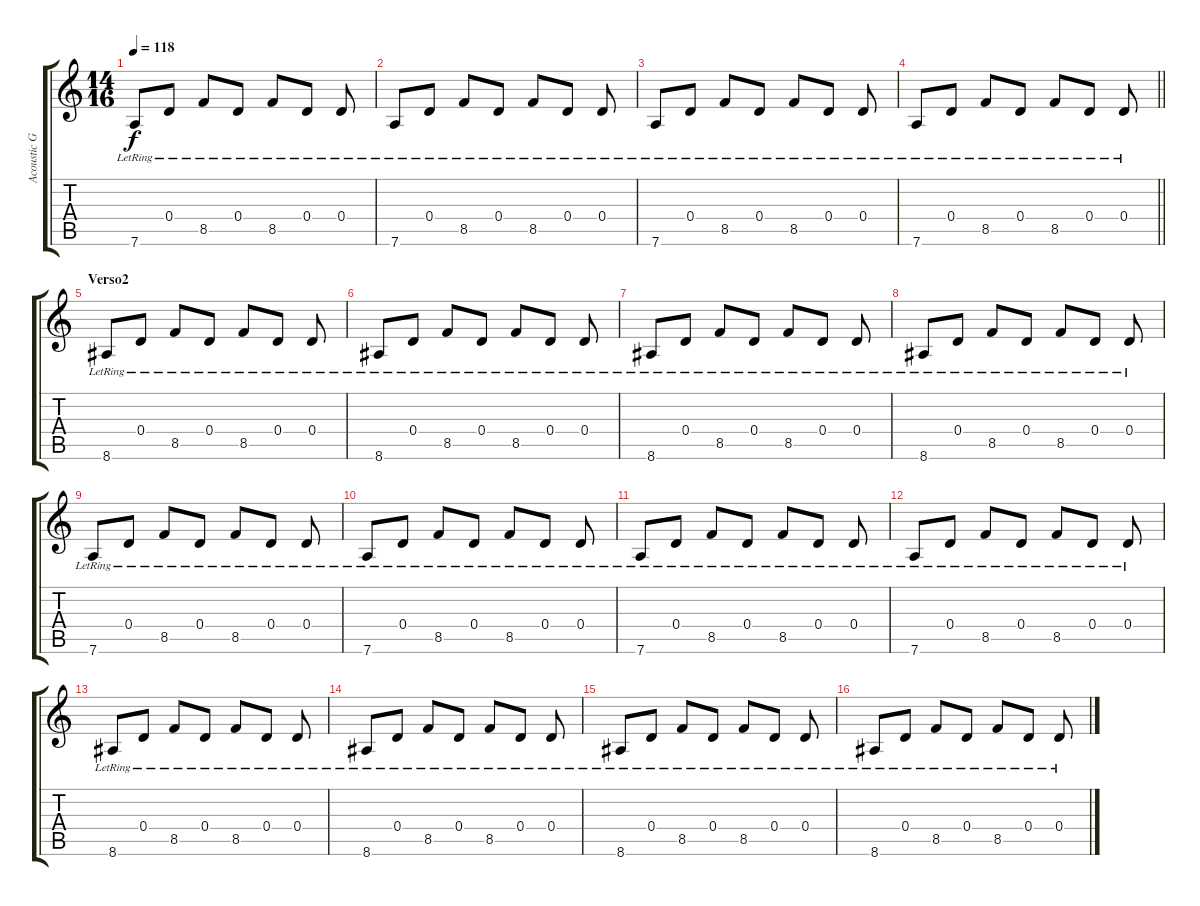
\track ("Acoustic Guitar (Mike Sullivan)" "Acoustic G") {instrument acousticguitarsteel}
\staff {score tabs}
\tuning (E4 B3 G3 D3 A2 D2) {hide}
\ts (14 16)
\tempo 118
\clef g2
\ks c
7.6{lr}.8{dy f} 0.4{lr}.8 8.5{lr}.8 0.4{lr}.8 8.5{lr}.8 0.4{lr}.8 0.4{lr}.8 |
7.6{lr}.8 0.4{lr}.8 8.5{lr}.8 0.4{lr}.8 8.5{lr}.8 0.4{lr}.8 0.4{lr}.8 |
7.6{lr}.8 0.4{lr}.8 8.5{lr}.8 0.4{lr}.8 8.5{lr}.8 0.4{lr}.8 0.4{lr}.8 |
\barLineRight lightlight
7.6{lr}.8 0.4{lr}.8 8.5{lr}.8 0.4{lr}.8 8.5{lr}.8 0.4{lr}.8 0.4{lr}.8 |
\section ("" "Verso2")
8.6{lr}.8 0.4{lr}.8 8.5{lr}.8 0.4{lr}.8 8.5{lr}.8 0.4{lr}.8 0.4{lr}.8 |
8.6{lr}.8 0.4{lr}.8 8.5{lr}.8 0.4{lr}.8 8.5{lr}.8 0.4{lr}.8 0.4{lr}.8 |
8.6{lr}.8 0.4{lr}.8 8.5{lr}.8 0.4{lr}.8 8.5{lr}.8 0.4{lr}.8 0.4{lr}.8 |
8.6{lr}.8 0.4{lr}.8 8.5{lr}.8 0.4{lr}.8 8.5{lr}.8 0.4{lr}.8 0.4{lr}.8 |
7.6{lr}.8 0.4{lr}.8 8.5{lr}.8 0.4{lr}.8 8.5{lr}.8 0.4{lr}.8 0.4{lr}.8 |
7.6{lr}.8 0.4{lr}.8 8.5{lr}.8 0.4{lr}.8 8.5{lr}.8 0.4{lr}.8 0.4{lr}.8 |
7.6{lr}.8 0.4{lr}.8 8.5{lr}.8 0.4{lr}.8 8.5{lr}.8 0.4{lr}.8 0.4{lr}.8 |
7.6{lr}.8 0.4{lr}.8 8.5{lr}.8 0.4{lr}.8 8.5{lr}.8 0.4{lr}.8 0.4{lr}.8 |
8.6{lr}.8 0.4{lr}.8 8.5{lr}.8 0.4{lr}.8 8.5{lr}.8 0.4{lr}.8 0.4{lr}.8 |
8.6{lr}.8 0.4{lr}.8 8.5{lr}.8 0.4{lr}.8 8.5{lr}.8 0.4{lr}.8 0.4{lr}.8 |
8.6{lr}.8 0.4{lr}.8 8.5{lr}.8 0.4{lr}.8 8.5{lr}.8 0.4{lr}.8 0.4{lr}.8 |
8.6{lr}.8 0.4{lr}.8 8.5{lr}.8 0.4{lr}.8 8.5{lr}.8 0.4{lr}.8 0.4{lr}.8
